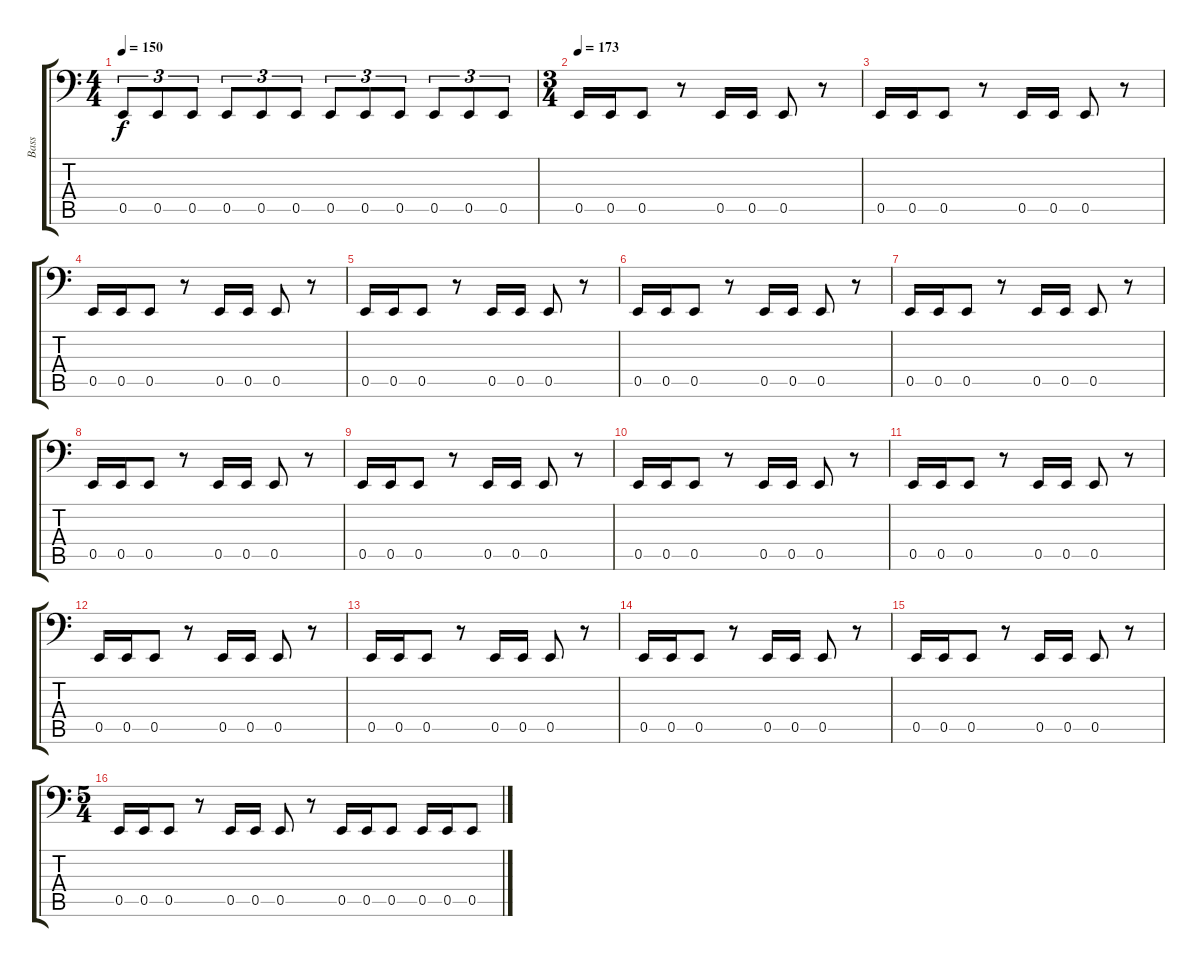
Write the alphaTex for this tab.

\track ("Bass" "Bass") {instrument electricbassfinger}
\staff {score tabs}
\tuning (C3 G2 D2 A1 E1 B0) {hide}
\ts (4 4)
\tempo 150
\clef f4
\ks c
0.5.8{tu (3 2) dy f} 0.5.8{tu (3 2)} 0.5.8{tu (3 2)} 0.5.8{tu (3 2)} 0.5.8{tu (3 2)} 0.5.8{tu (3 2)} 0.5.8{tu (3 2)} 0.5.8{tu (3 2)} 0.5.8{tu (3 2)} 0.5.8{tu (3 2)} 0.5.8{tu (3 2)} 0.5.8{tu (3 2)} |
\ts (3 4)
\tempo 173
0.5.16 0.5.16 0.5.8 r.8 0.5.16 0.5.16 0.5.8 r.8 |
0.5.16 0.5.16 0.5.8 r.8 0.5.16 0.5.16 0.5.8 r.8 |
0.5.16 0.5.16 0.5.8 r.8 0.5.16 0.5.16 0.5.8 r.8 |
0.5.16 0.5.16 0.5.8 r.8 0.5.16 0.5.16 0.5.8 r.8 |
0.5.16 0.5.16 0.5.8 r.8 0.5.16 0.5.16 0.5.8 r.8 |
0.5.16 0.5.16 0.5.8 r.8 0.5.16 0.5.16 0.5.8 r.8 |
0.5.16 0.5.16 0.5.8 r.8 0.5.16 0.5.16 0.5.8 r.8 |
0.5.16 0.5.16 0.5.8 r.8 0.5.16 0.5.16 0.5.8 r.8 |
0.5.16 0.5.16 0.5.8 r.8 0.5.16 0.5.16 0.5.8 r.8 |
0.5.16 0.5.16 0.5.8 r.8 0.5.16 0.5.16 0.5.8 r.8 |
0.5.16 0.5.16 0.5.8 r.8 0.5.16 0.5.16 0.5.8 r.8 |
0.5.16 0.5.16 0.5.8 r.8 0.5.16 0.5.16 0.5.8 r.8 |
0.5.16 0.5.16 0.5.8 r.8 0.5.16 0.5.16 0.5.8 r.8 |
0.5.16 0.5.16 0.5.8 r.8 0.5.16 0.5.16 0.5.8 r.8 |
\ts (5 4)
0.5.16 0.5.16 0.5.8 r.8 0.5.16 0.5.16 0.5.8 r.8 0.5.16 0.5.16 0.5.8 0.5.16 0.5.16 0.5.8
